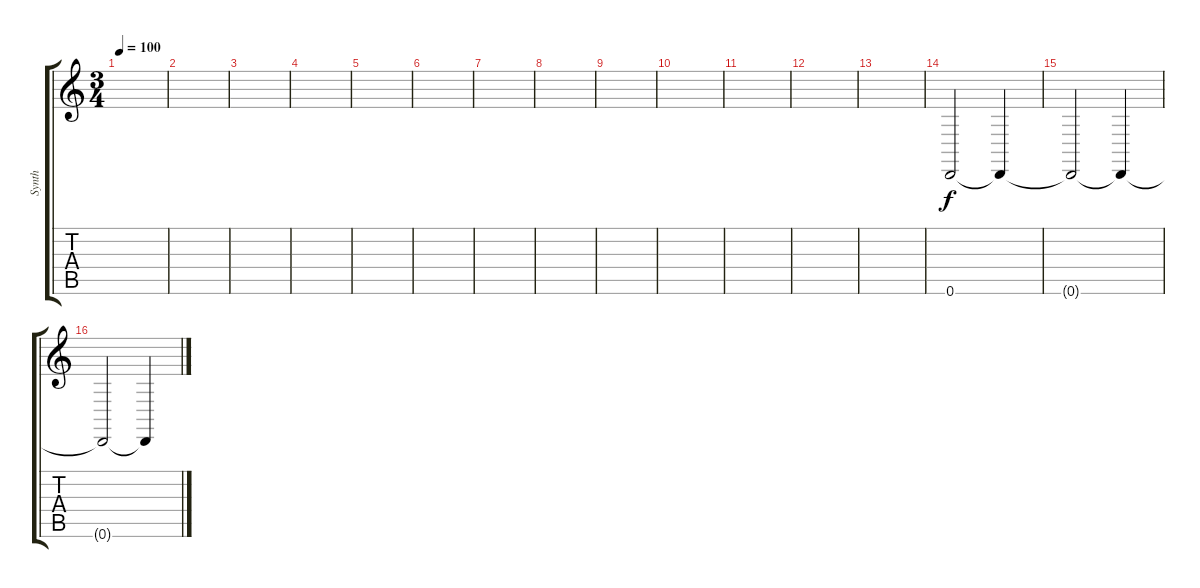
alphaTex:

\track ("Synth" "Synth") {instrument stringensemble1}
\staff {score tabs}
\tuning (D4 A3 F3 C3 G2 D2) {hide}
\ts (3 4)
\tempo 100
\clef g2
\ks c
|
|
|
|
|
|
|
|
|
|
|
|
|
0.6.2 0.6{t}.4 |
0.6{t}.2 0.6{t}.4 |
0.6{t}.2 0.6{t}.4
